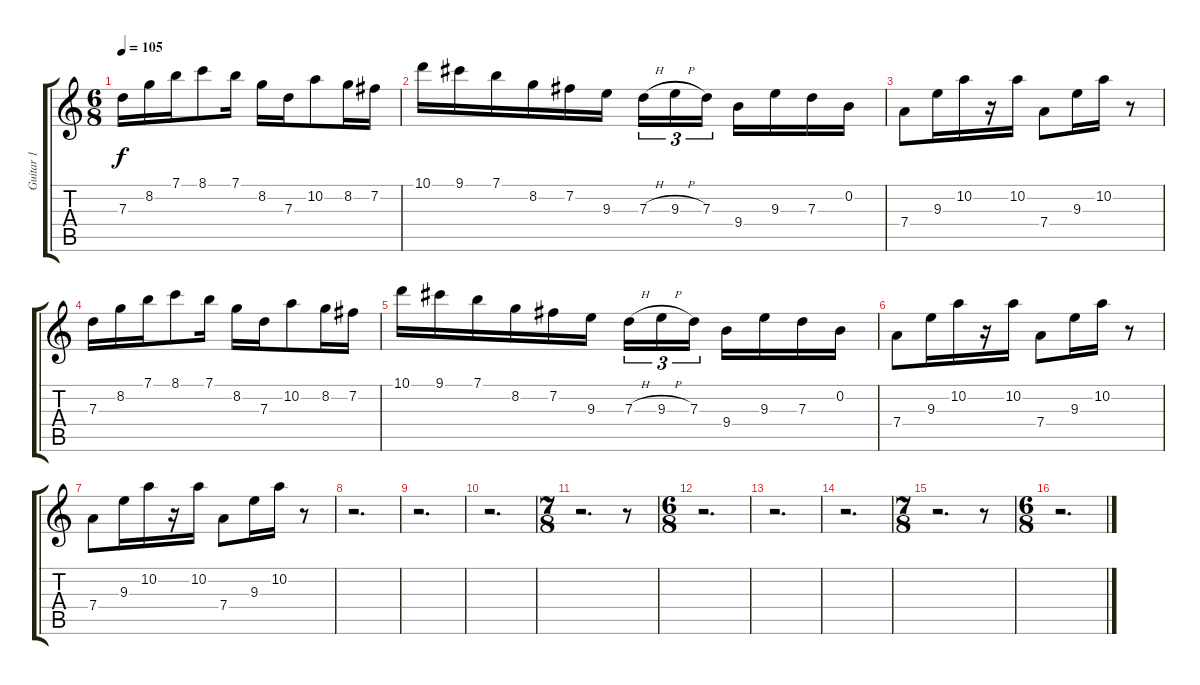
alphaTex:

\track ("Guitar 1" "Guitar 1") {instrument acousticguitarsteel}
\staff {score tabs}
\tuning (E4 B3 G3 D3 A2 E2) {hide}
\ts (6 8)
\tempo 105
\clef g2
\ks c
7.3.16{dy f} 8.2.16 7.1.16 8.1.8 7.1.16 8.2.16 7.3.16 10.2.8 8.2.16 7.2.16 |
10.1.16 9.1.16 7.1.16 8.2.16 7.2.16 9.3.16 7.3{h}.16{tu (3 2)} 9.3{h}.16{tu (3 2)} 7.3.16{tu (3 2)} 9.4.16 9.3.16 7.3.16 0.2.16 |
7.4.8 9.3.16 10.2.16 r.16 10.2.16 7.4.8 9.3.16 10.2.16 r.8 |
7.3.16 8.2.16 7.1.16 8.1.8 7.1.16 8.2.16 7.3.16 10.2.8 8.2.16 7.2.16 |
10.1.16 9.1.16 7.1.16 8.2.16 7.2.16 9.3.16 7.3{h}.16{tu (3 2)} 9.3{h}.16{tu (3 2)} 7.3.16{tu (3 2)} 9.4.16 9.3.16 7.3.16 0.2.16 |
7.4.8 9.3.16 10.2.16 r.16 10.2.16 7.4.8 9.3.16 10.2.16 r.8 |
7.4.8 9.3.16 10.2.16 r.16 10.2.16 7.4.8 9.3.16 10.2.16 r.8 |
r.2{d} |
r.2{d} |
r.2{d} |
\ts (7 8)
r.2{d} r.8 |
\ts (6 8)
r.2{d} |
r.2{d} |
r.2{d} |
\ts (7 8)
r.2{d} r.8 |
\ts (6 8)
r.2{d}
